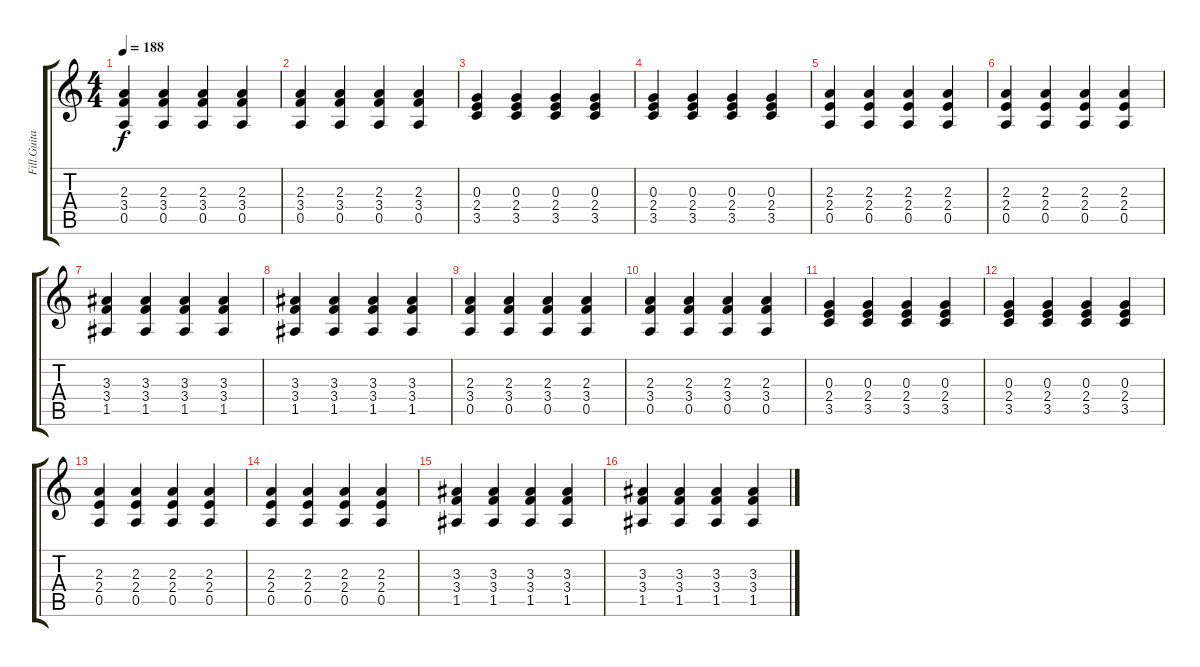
\track ("Fill Guitar" "Fill Guita") {instrument distortionguitar}
\staff {score tabs}
\tuning (E4 B3 G3 D3 A2 D2) {hide}
\ts (4 4)
\tempo 188
\clef g2
\ks c
(2.3 3.4 0.5).4{dy f} (2.3 3.4 0.5).4 (2.3 3.4 0.5).4 (2.3 3.4 0.5).4 |
(2.3 3.4 0.5).4 (2.3 3.4 0.5).4 (2.3 3.4 0.5).4 (2.3 3.4 0.5).4 |
(0.3 2.4 3.5).4 (0.3 2.4 3.5).4 (0.3 2.4 3.5).4 (0.3 2.4 3.5).4 |
(0.3 2.4 3.5).4 (0.3 2.4 3.5).4 (0.3 2.4 3.5).4 (0.3 2.4 3.5).4 |
(2.3 2.4 0.5).4{volume 11} (2.3 2.4 0.5).4 (2.3 2.4 0.5).4 (2.3 2.4 0.5).4 |
(2.3 2.4 0.5).4 (2.3 2.4 0.5).4 (2.3 2.4 0.5).4 (2.3 2.4 0.5).4 |
(3.3 3.4 1.5).4 (3.3 3.4 1.5).4 (3.3 3.4 1.5).4 (3.3 3.4 1.5).4 |
(3.3 3.4 1.5).4 (3.3 3.4 1.5).4 (3.3 3.4 1.5).4 (3.3 3.4 1.5).4 |
(2.3 3.4 0.5).4{volume 10} (2.3 3.4 0.5).4 (2.3 3.4 0.5).4 (2.3 3.4 0.5).4 |
(2.3 3.4 0.5).4 (2.3 3.4 0.5).4 (2.3 3.4 0.5).4 (2.3 3.4 0.5).4 |
(0.3 2.4 3.5).4 (0.3 2.4 3.5).4 (0.3 2.4 3.5).4 (0.3 2.4 3.5).4 |
(0.3 2.4 3.5).4 (0.3 2.4 3.5).4 (0.3 2.4 3.5).4 (0.3 2.4 3.5).4 |
(2.3 2.4 0.5).4{volume 11} (2.3 2.4 0.5).4 (2.3 2.4 0.5).4 (2.3 2.4 0.5).4 |
(2.3 2.4 0.5).4 (2.3 2.4 0.5).4 (2.3 2.4 0.5).4 (2.3 2.4 0.5).4 |
(3.3 3.4 1.5).4 (3.3 3.4 1.5).4 (3.3 3.4 1.5).4 (3.3 3.4 1.5).4 |
(3.3 3.4 1.5).4 (3.3 3.4 1.5).4 (3.3 3.4 1.5).4 (3.3 3.4 1.5).4
